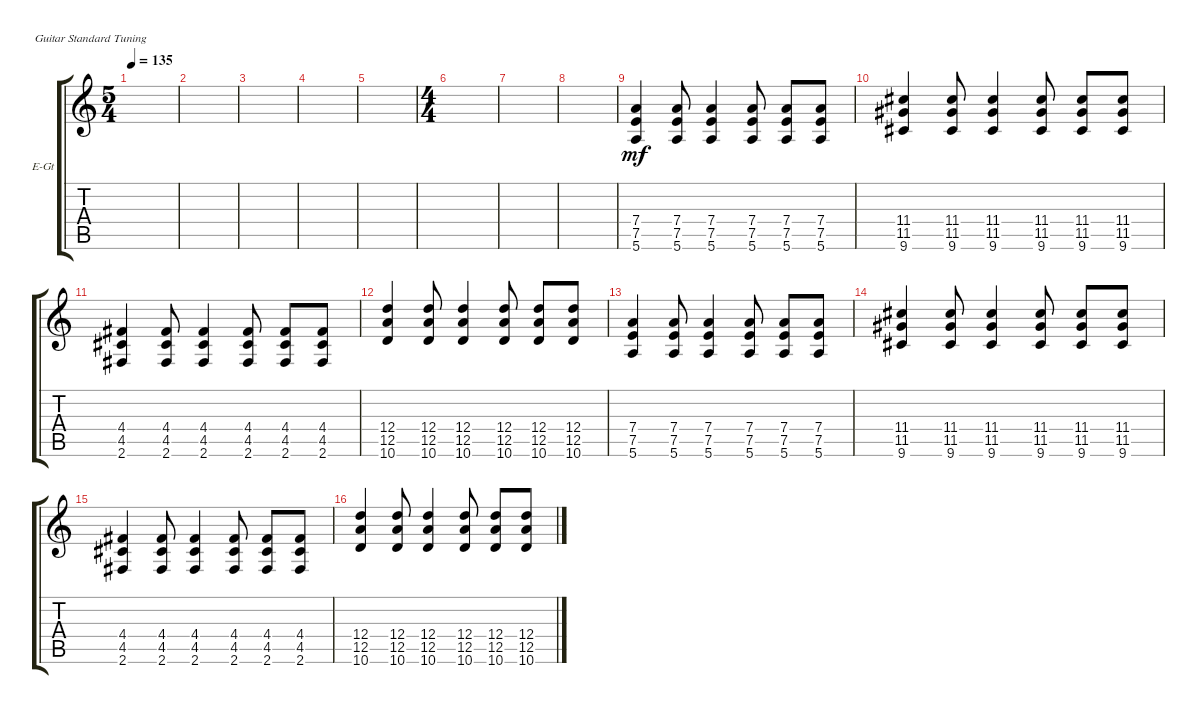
\defaultSystemsLayout 4
\bracketExtendMode groupsimilarinstruments
\firstSystemTrackNameOrientation horizontal
\otherSystemsTrackNameOrientation horizontal
\track ("Electric Guitar" "E-Gt") {instrument distortionguitar}
\staff {score tabs}
\tuning (E4 B3 G3 D3 A2 E2)
\ts (5 4)
\tempo 135
\clef g2
\ks c
|
|
|
|
|
\ts (4 4)
|
|
|
(5.6 7.5 7.4).4{dy mf} (5.6 7.5 7.4).8 (5.6 7.5 7.4).4 (5.6 7.5 7.4).8 (5.6 7.5 7.4).8 (5.6 7.5 7.4).8 |
(9.6 11.5 11.4).4 (9.6 11.5 11.4).8 (9.6 11.5 11.4).4 (9.6 11.5 11.4).8 (9.6 11.5 11.4).8 (9.6 11.5 11.4).8 |
(4.4 2.6 4.5).4 (2.6 4.5 4.4).8 (2.6 4.5 4.4).4 (2.6 4.5 4.4).8 (2.6 4.5 4.4).8 (2.6 4.5 4.4).8 |
(10.6 12.5 12.4).4 (10.6 12.5 12.4).8 (10.6 12.5 12.4).4 (10.6 12.5 12.4).8 (10.6 12.5 12.4).8 (10.6 12.5 12.4).8 |
(5.6 7.5 7.4).4 (5.6 7.5 7.4).8 (5.6 7.5 7.4).4 (5.6 7.5 7.4).8 (5.6 7.5 7.4).8 (5.6 7.5 7.4).8 |
(9.6 11.5 11.4).4 (9.6 11.5 11.4).8 (9.6 11.5 11.4).4 (9.6 11.5 11.4).8 (9.6 11.5 11.4).8 (9.6 11.5 11.4).8 |
(4.4 2.6 4.5).4 (2.6 4.5 4.4).8 (2.6 4.5 4.4).4 (2.6 4.5 4.4).8 (2.6 4.5 4.4).8 (2.6 4.5 4.4).8 |
(10.6 12.5 12.4).4 (10.6 12.5 12.4).8 (10.6 12.5 12.4).4 (10.6 12.5 12.4).8 (10.6 12.5 12.4).8 (10.6 12.5 12.4).8
